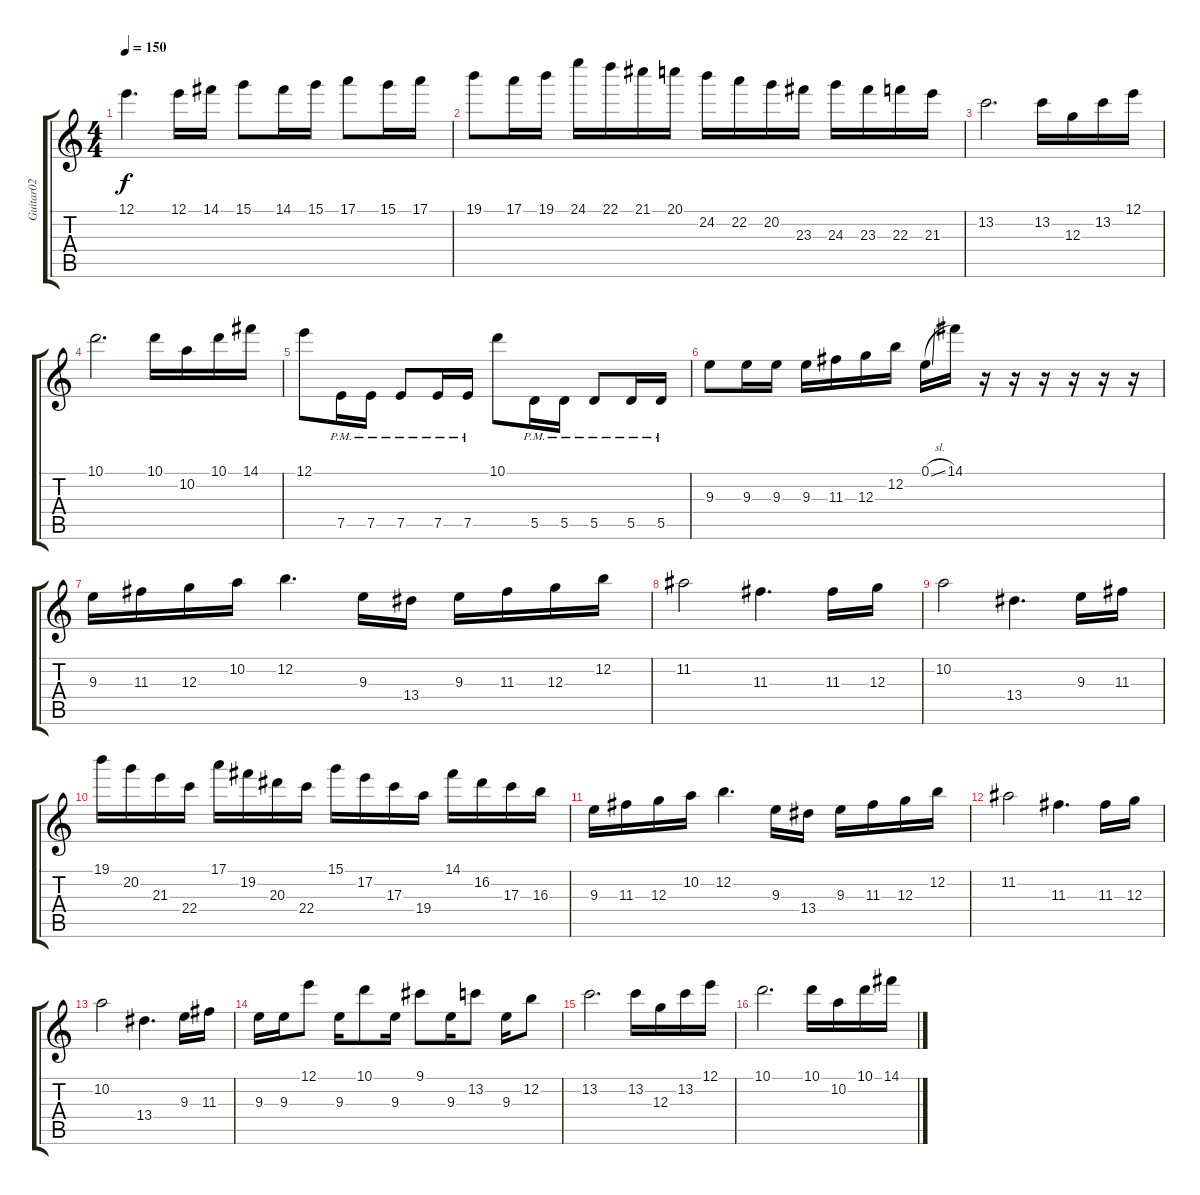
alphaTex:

\track ("Guitar02" "Guitar02") {instrument distortionguitar}
\staff {score tabs}
\tuning (E4 B3 G3 D3 A2 E2) {hide}
\ts (4 4)
\tempo 150
\clef g2
\ks c
12.1.4{d dy f} 12.1.16 14.1.16 15.1.8 14.1.16 15.1.16 17.1.8 15.1.16 17.1.16 |
19.1.8 17.1.16 19.1.16 24.1.16 22.1.16 21.1.16 20.1.16 24.2.16 22.2.16 20.2.16 23.3.16 24.3.16 23.3.16 22.3.16 21.3.16 |
13.2.2{d} 13.2.16 12.3.16 13.2.16 12.1.16 |
10.1.2{d} 10.1.16 10.2.16 10.1.16 14.1.16 |
12.1.8 7.5{pm}.16 7.5{pm}.16 7.5{pm}.8 7.5{pm}.16 7.5{pm}.16 10.1.8 5.5{pm}.16 5.5{pm}.16 5.5{pm}.8 5.5{pm}.16 5.5{pm}.16 |
9.3.8 9.3.16 9.3.16 9.3.16 11.3.16 12.3.16 12.2.16 0.1{sl}.16 14.1.16 r.16 r.16 r.16 r.16 r.16 r.16 |
9.3.16 11.3.16 12.3.16 10.2.16 12.2.4{d} 9.3.16 13.4.16 9.3.16 11.3.16 12.3.16 12.2.16 |
11.2.2 11.3.4{d} 11.3.16 12.3.16 |
10.2.2 13.4.4{d} 9.3.16 11.3.16 |
19.1.16 20.2.16 21.3.16 22.4.16 17.1.16 19.2.16 20.3.16 22.4.16 15.1.16 17.2.16 17.3.16 19.4.16 14.1.16 16.2.16 17.3.16 16.3.16 |
9.3.16 11.3.16 12.3.16 10.2.16 12.2.4{d} 9.3.16 13.4.16 9.3.16 11.3.16 12.3.16 12.2.16 |
11.2.2 11.3.4{d} 11.3.16 12.3.16 |
10.2.2 13.4.4{d} 9.3.16 11.3.16 |
9.3.16 9.3.16 12.1.8 9.3.16 10.1.8 9.3.16 9.1.8 9.3.16 13.2.8 9.3.16 12.2.8 |
13.2.2{d} 13.2.16 12.3.16 13.2.16 12.1.16 |
10.1.2{d} 10.1.16 10.2.16 10.1.16 14.1.16
